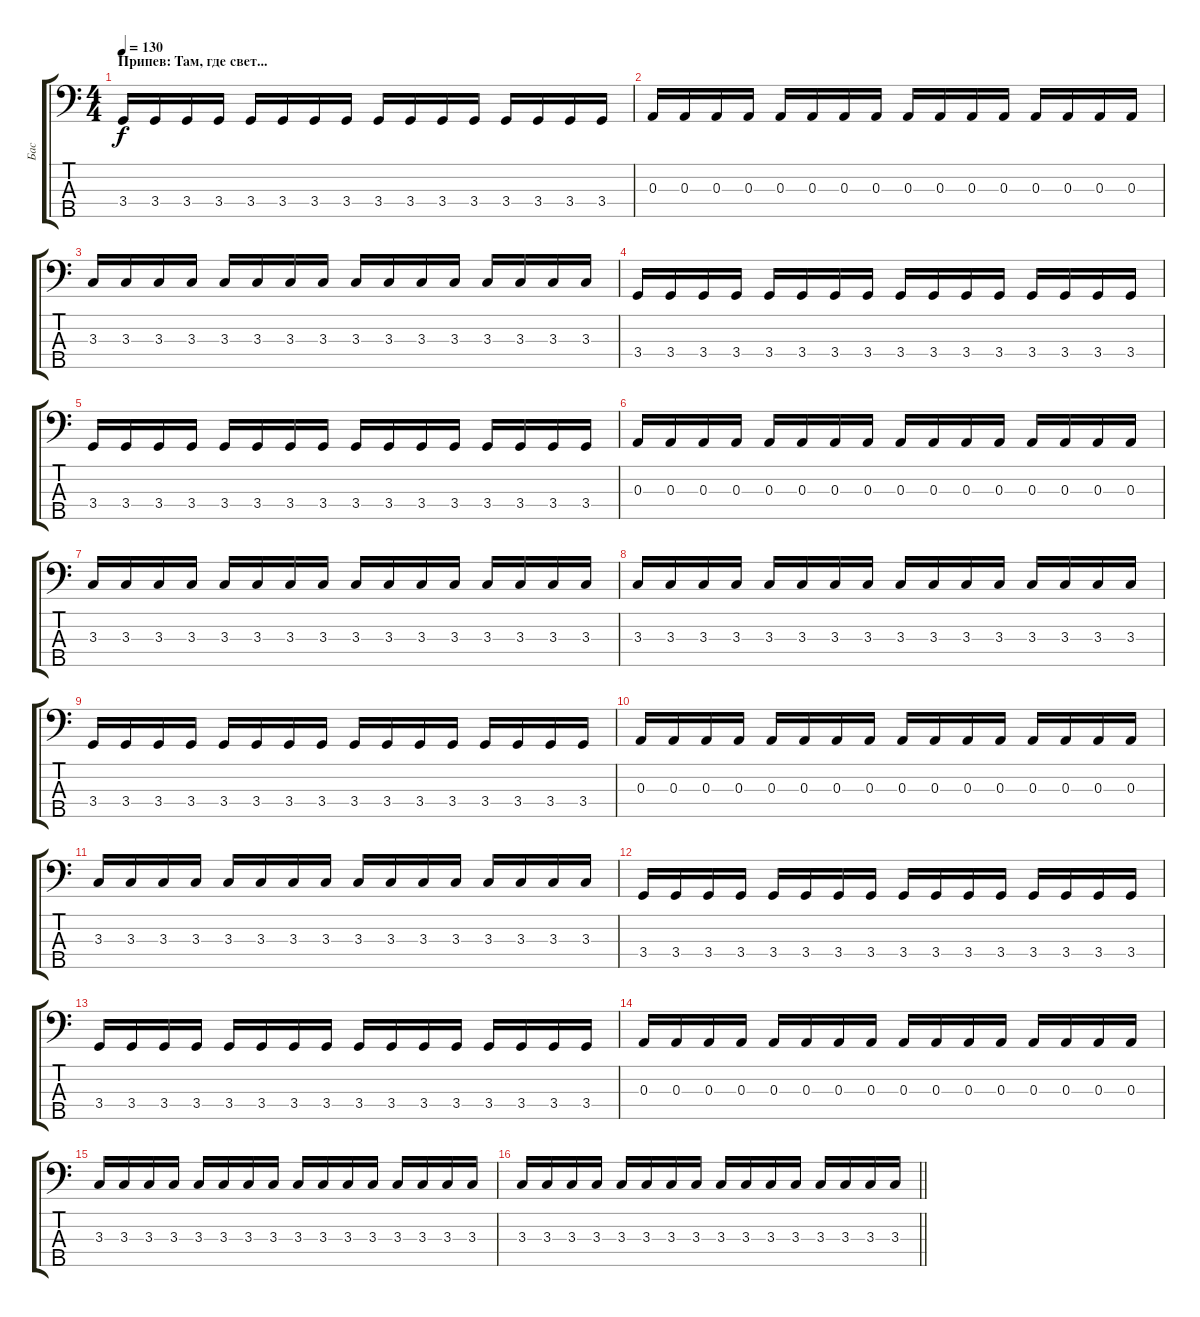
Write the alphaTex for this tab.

\track ("Бас" "Бас") {instrument electricbassfinger}
\staff {score tabs}
\tuning (G2 D2 A1 E1 B0) {hide}
\ts (4 4)
\section ("" "Припев: Там, где свет...")
\tempo 130
\clef f4
\ks c
3.4.16{dy f} 3.4.16 3.4.16 3.4.16 3.4.16 3.4.16 3.4.16 3.4.16 3.4.16 3.4.16 3.4.16 3.4.16 3.4.16 3.4.16 3.4.16 3.4.16 |
0.3.16 0.3.16 0.3.16 0.3.16 0.3.16 0.3.16 0.3.16 0.3.16 0.3.16 0.3.16 0.3.16 0.3.16 0.3.16 0.3.16 0.3.16 0.3.16 |
3.3.16 3.3.16 3.3.16 3.3.16 3.3.16 3.3.16 3.3.16 3.3.16 3.3.16 3.3.16 3.3.16 3.3.16 3.3.16 3.3.16 3.3.16 3.3.16 |
3.4.16 3.4.16 3.4.16 3.4.16 3.4.16 3.4.16 3.4.16 3.4.16 3.4.16 3.4.16 3.4.16 3.4.16 3.4.16 3.4.16 3.4.16 3.4.16 |
3.4.16 3.4.16 3.4.16 3.4.16 3.4.16 3.4.16 3.4.16 3.4.16 3.4.16 3.4.16 3.4.16 3.4.16 3.4.16 3.4.16 3.4.16 3.4.16 |
0.3.16 0.3.16 0.3.16 0.3.16 0.3.16 0.3.16 0.3.16 0.3.16 0.3.16 0.3.16 0.3.16 0.3.16 0.3.16 0.3.16 0.3.16 0.3.16 |
3.3.16 3.3.16 3.3.16 3.3.16 3.3.16 3.3.16 3.3.16 3.3.16 3.3.16 3.3.16 3.3.16 3.3.16 3.3.16 3.3.16 3.3.16 3.3.16 |
3.3.16 3.3.16 3.3.16 3.3.16 3.3.16 3.3.16 3.3.16 3.3.16 3.3.16 3.3.16 3.3.16 3.3.16 3.3.16 3.3.16 3.3.16 3.3.16 |
3.4.16 3.4.16 3.4.16 3.4.16 3.4.16 3.4.16 3.4.16 3.4.16 3.4.16 3.4.16 3.4.16 3.4.16 3.4.16 3.4.16 3.4.16 3.4.16 |
0.3.16 0.3.16 0.3.16 0.3.16 0.3.16 0.3.16 0.3.16 0.3.16 0.3.16 0.3.16 0.3.16 0.3.16 0.3.16 0.3.16 0.3.16 0.3.16 |
3.3.16 3.3.16 3.3.16 3.3.16 3.3.16 3.3.16 3.3.16 3.3.16 3.3.16 3.3.16 3.3.16 3.3.16 3.3.16 3.3.16 3.3.16 3.3.16 |
3.4.16 3.4.16 3.4.16 3.4.16 3.4.16 3.4.16 3.4.16 3.4.16 3.4.16 3.4.16 3.4.16 3.4.16 3.4.16 3.4.16 3.4.16 3.4.16 |
3.4.16 3.4.16 3.4.16 3.4.16 3.4.16 3.4.16 3.4.16 3.4.16 3.4.16 3.4.16 3.4.16 3.4.16 3.4.16 3.4.16 3.4.16 3.4.16 |
0.3.16 0.3.16 0.3.16 0.3.16 0.3.16 0.3.16 0.3.16 0.3.16 0.3.16 0.3.16 0.3.16 0.3.16 0.3.16 0.3.16 0.3.16 0.3.16 |
3.3.16 3.3.16 3.3.16 3.3.16 3.3.16 3.3.16 3.3.16 3.3.16 3.3.16 3.3.16 3.3.16 3.3.16 3.3.16 3.3.16 3.3.16 3.3.16 |
\barLineRight lightlight
3.3.16 3.3.16 3.3.16 3.3.16 3.3.16 3.3.16 3.3.16 3.3.16 3.3.16 3.3.16 3.3.16 3.3.16 3.3.16 3.3.16 3.3.16 3.3.16
